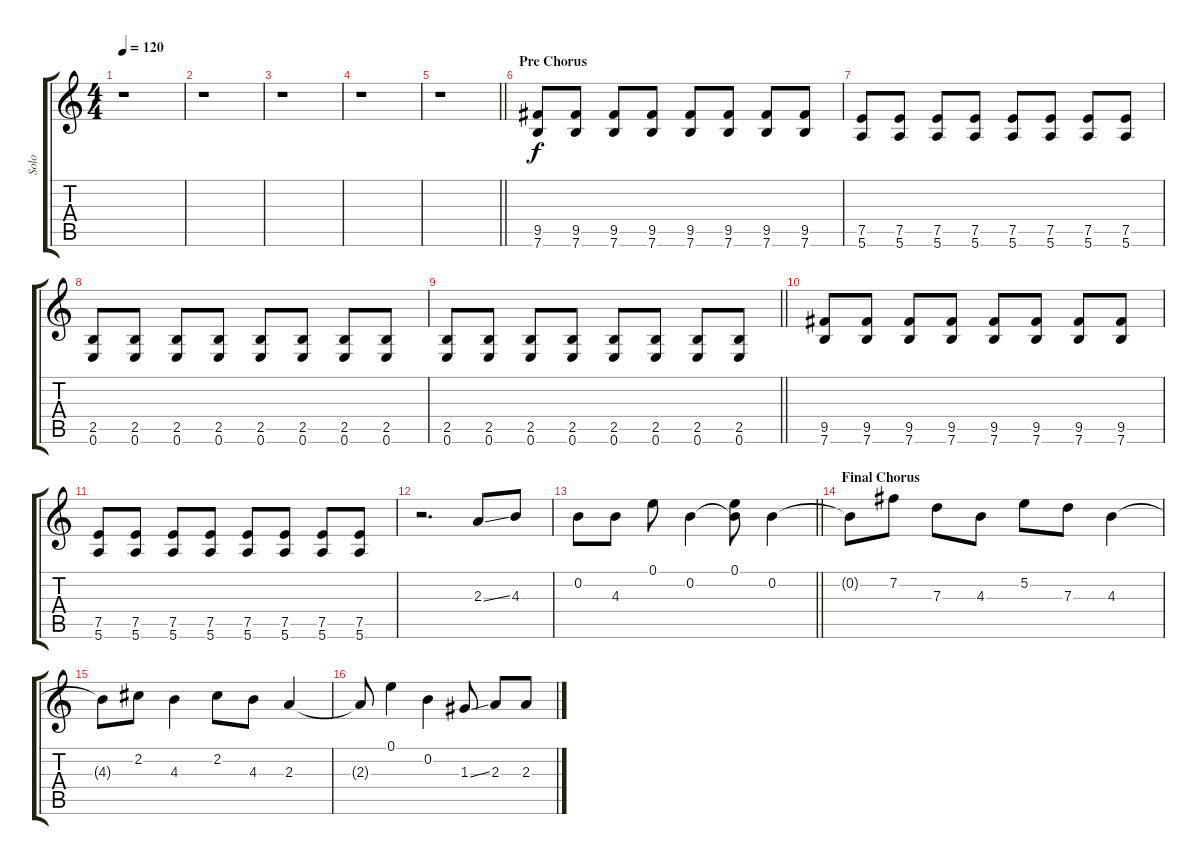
\track ("Solo" "Solo") {instrument distortionguitar}
\staff {score tabs}
\tuning (E4 B3 G3 D3 A2 E2) {hide}
\ts (4 4)
\tempo 120
\clef g2
\ks c
r.1{dy f} |
r.1 |
r.1 |
r.1 |
\barLineRight lightlight
r.1 |
\section ("" "Pre Chorus")
(9.5 7.6).8{volume 6 instrument distortionguitar} (9.5 7.6).8{volume 6 instrument distortionguitar} (9.5 7.6).8{volume 6 instrument distortionguitar} (9.5 7.6).8{volume 6 instrument distortionguitar} (9.5 7.6).8{volume 6 instrument distortionguitar} (9.5 7.6).8{volume 6 instrument distortionguitar} (9.5 7.6).8{volume 6 instrument distortionguitar} (9.5 7.6).8{volume 6 instrument distortionguitar} |
(7.5 5.6).8{volume 6 instrument distortionguitar} (7.5 5.6).8{volume 6 instrument distortionguitar} (7.5 5.6).8{volume 6 instrument distortionguitar} (7.5 5.6).8{volume 6 instrument distortionguitar} (7.5 5.6).8{volume 6 instrument distortionguitar} (7.5 5.6).8{volume 6 instrument distortionguitar} (7.5 5.6).8{volume 6 instrument distortionguitar} (7.5 5.6).8{volume 6 instrument distortionguitar} |
(2.5 0.6).8{volume 6 instrument distortionguitar} (2.5 0.6).8{volume 6 instrument distortionguitar} (2.5 0.6).8{volume 6 instrument distortionguitar} (2.5 0.6).8{volume 6 instrument distortionguitar} (2.5 0.6).8{volume 6 instrument distortionguitar} (2.5 0.6).8{volume 6 instrument distortionguitar} (2.5 0.6).8{volume 6 instrument distortionguitar} (2.5 0.6).8{volume 6 instrument distortionguitar} |
\barLineRight lightlight
(2.5 0.6).8{volume 6 instrument distortionguitar} (2.5 0.6).8{volume 6 instrument distortionguitar} (2.5 0.6).8{volume 6 instrument distortionguitar} (2.5 0.6).8{volume 6 instrument distortionguitar} (2.5 0.6).8{volume 6 instrument distortionguitar} (2.5 0.6).8{volume 6 instrument distortionguitar} (2.5 0.6).8{volume 6 instrument distortionguitar} (2.5 0.6).8{volume 6 instrument distortionguitar} |
(9.5 7.6).8{volume 6 instrument distortionguitar} (9.5 7.6).8{volume 6 instrument distortionguitar} (9.5 7.6).8{volume 6 instrument distortionguitar} (9.5 7.6).8{volume 6 instrument distortionguitar} (9.5 7.6).8{volume 6 instrument distortionguitar} (9.5 7.6).8{volume 6 instrument distortionguitar} (9.5 7.6).8{volume 6 instrument distortionguitar} (9.5 7.6).8{volume 6 instrument distortionguitar} |
(7.5 5.6).8{volume 6 instrument distortionguitar} (7.5 5.6).8{volume 6 instrument distortionguitar} (7.5 5.6).8{volume 6 instrument distortionguitar} (7.5 5.6).8{volume 6 instrument distortionguitar} (7.5 5.6).8{volume 6 instrument distortionguitar} (7.5 5.6).8{volume 6 instrument distortionguitar} (7.5 5.6).8{volume 6 instrument distortionguitar} (7.5 5.6).8{volume 6 instrument distortionguitar} |
r.2{d volume 13} 2.3{ss}.8 4.3.8 |
\barLineRight lightlight
0.2.8 4.3.8 0.1.8 0.2.4 (0.1 0.2{t}).8 0.2.4 |
\section ("" "Final Chorus")
0.2{t}.8 7.2.8 7.3.8 4.3.8 5.2.8 7.3.8 4.3.4 |
4.3{t}.8 2.2.8 4.3.4 2.2.8 4.3.8 2.3.4 |
2.3{t}.8 0.1.4 0.2.4 1.3{ss}.8 2.3.8 2.3.8
